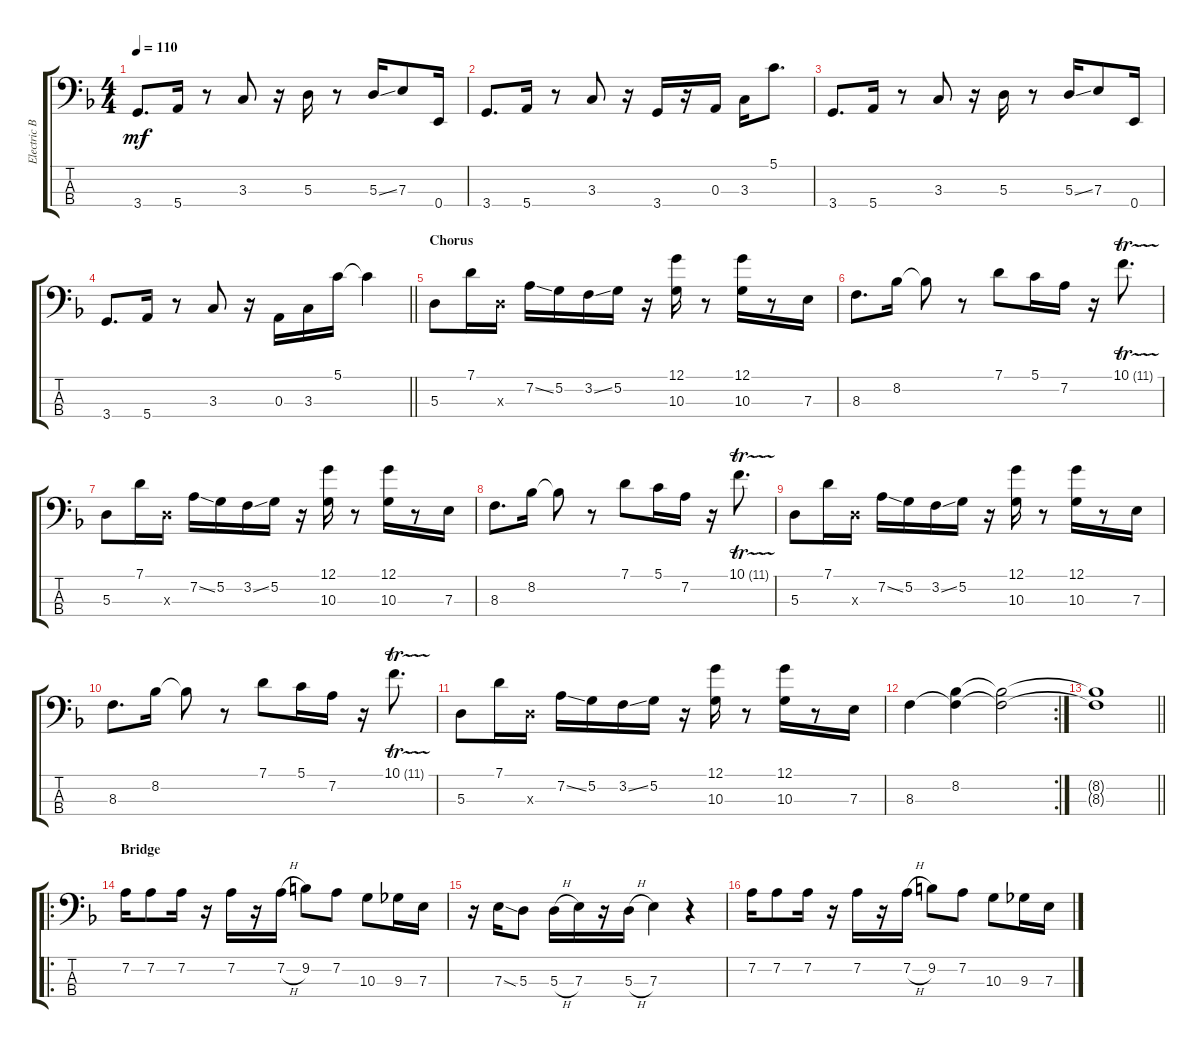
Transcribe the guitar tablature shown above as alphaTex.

\track ("Electric Bass" "Electric B") {instrument electricbassfinger}
\staff {score tabs}
\tuning (G2 D2 A1 E1) {hide}
\ts (4 4)
\tempo 110
\clef f4
\ks dminor
3.4.8{d dy mf} 5.4.16 r.8 3.3.8 r.16 5.3.16 r.8 5.3{ss}.16 7.3.8 0.4.16 |
3.4.8{d} 5.4.16 r.8 3.3.8 r.16 3.4.16 r.16 0.3.16 3.3.16 5.1.8{d} |
3.4.8{d} 5.4.16 r.8 3.3.8 r.16 5.3.16 r.8 5.3{ss}.16 7.3.8 0.4.16 |
\barLineRight lightlight
3.4.8{d} 5.4.16 r.8 3.3.8 r.16 0.3.16 3.3.16 5.1.16 5.1{t}.4 |
\section ("" "Chorus")
5.3.8 7.1.16 5.3{x}.16 7.2{ss}.16 5.2.16 3.2{ss}.16 5.2.16 r.16 (12.1 10.3).16 r.8 (12.1 10.3).16 r.8 7.3.16 |
8.3.8{d} 8.2.16 8.2{t}.8 r.8 7.1.8 5.1.16 7.2.16 r.16 10.1{tr (11 16)}.8{d} |
5.3.8 7.1.16 5.3{x}.16 7.2{ss}.16 5.2.16 3.2{ss}.16 5.2.16 r.16 (12.1 10.3).16 r.8 (12.1 10.3).16 r.8 7.3.16 |
8.3.8{d} 8.2.16 8.2{t}.8 r.8 7.1.8 5.1.16 7.2.16 r.16 10.1{tr (11 16)}.8{d} |
5.3.8 7.1.16 5.3{x}.16 7.2{ss}.16 5.2.16 3.2{ss}.16 5.2.16 r.16 (12.1 10.3).16 r.8 (12.1 10.3).16 r.8 7.3.16 |
8.3.8{d} 8.2.16 8.2{t}.8 r.8 7.1.8 5.1.16 7.2.16 r.16 10.1{tr (11 16)}.8{d} |
5.3.8 7.1.16 5.3{x}.16 7.2{ss}.16 5.2.16 3.2{ss}.16 5.2.16 r.16 (12.1 10.3).16 r.8 (12.1 10.3).16 r.8 7.3.16 |
\rc 2
8.3.4 (8.2 8.3{t}).4 (8.2{t} 8.3{t}).2 |
\barLineRight lightlight
(8.2{t} 8.3{t}).1 |
\ro
\section ("" "Bridge")
7.2.16 7.2.8 7.2.16 r.16 7.2.16 r.16 7.2{h}.16 9.2.8 7.2.8 10.3.8 9.3.16 7.3.16 |
r.16 7.3{sod}.16 5.3.8 5.3{h}.16 7.3.16 r.16 5.3{h}.16 7.3.4 r.4 |
7.2.16 7.2.8 7.2.16 r.16 7.2.16 r.16 7.2{h}.16 9.2.8 7.2.8 10.3.8 9.3.16 7.3.16
